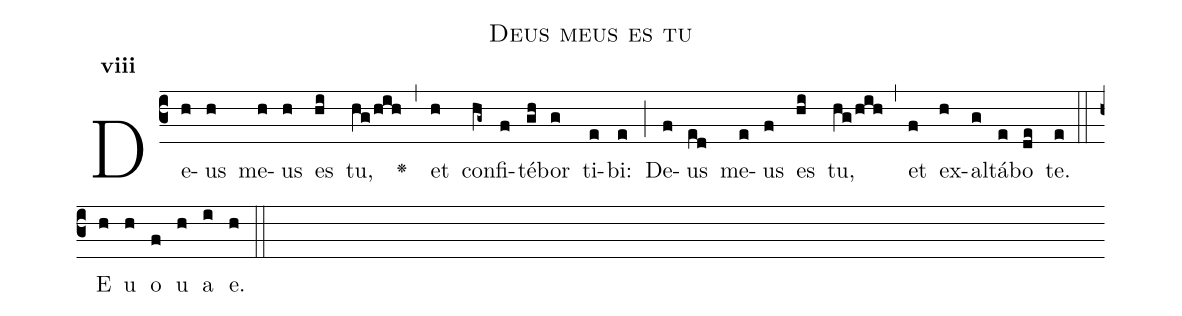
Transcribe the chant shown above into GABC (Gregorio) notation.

name:Deus meus es tu;
office-part:Antiphona;
mode:8;
%%
initial-style: 1;
name: Deus meus es tu
book: Antiphonae & Responsoria/Tomus II, p. 63;
occasion: Hebdomada IV Quadragesimae Dominica;
office-part: Laudes Ant 1;
user-notes: ;
commentary: ;
annotation: 8c;
centering-scheme: english;
fontsize: 12;
font: OFLSortsMillGoudy;
height: 11;
width: 4.5;
%%
(c3)De(h)us(h) me(h)us(h) es(hi) tu,(hg/hih) <v>\greheightstar</v>(,) et(h) con(hg~)fi(f)té(gh)bor(g) ti(e)bi:(e) (;) De(f)us(ed) me(e)us(f) es(hi) tu,(hg/hih) (,) et(f) ex(h)al(g)tá(e)bo(de) te.(e) (::)
E(h) u(h) o(f) u(h) a(i) e.(h) (::)
